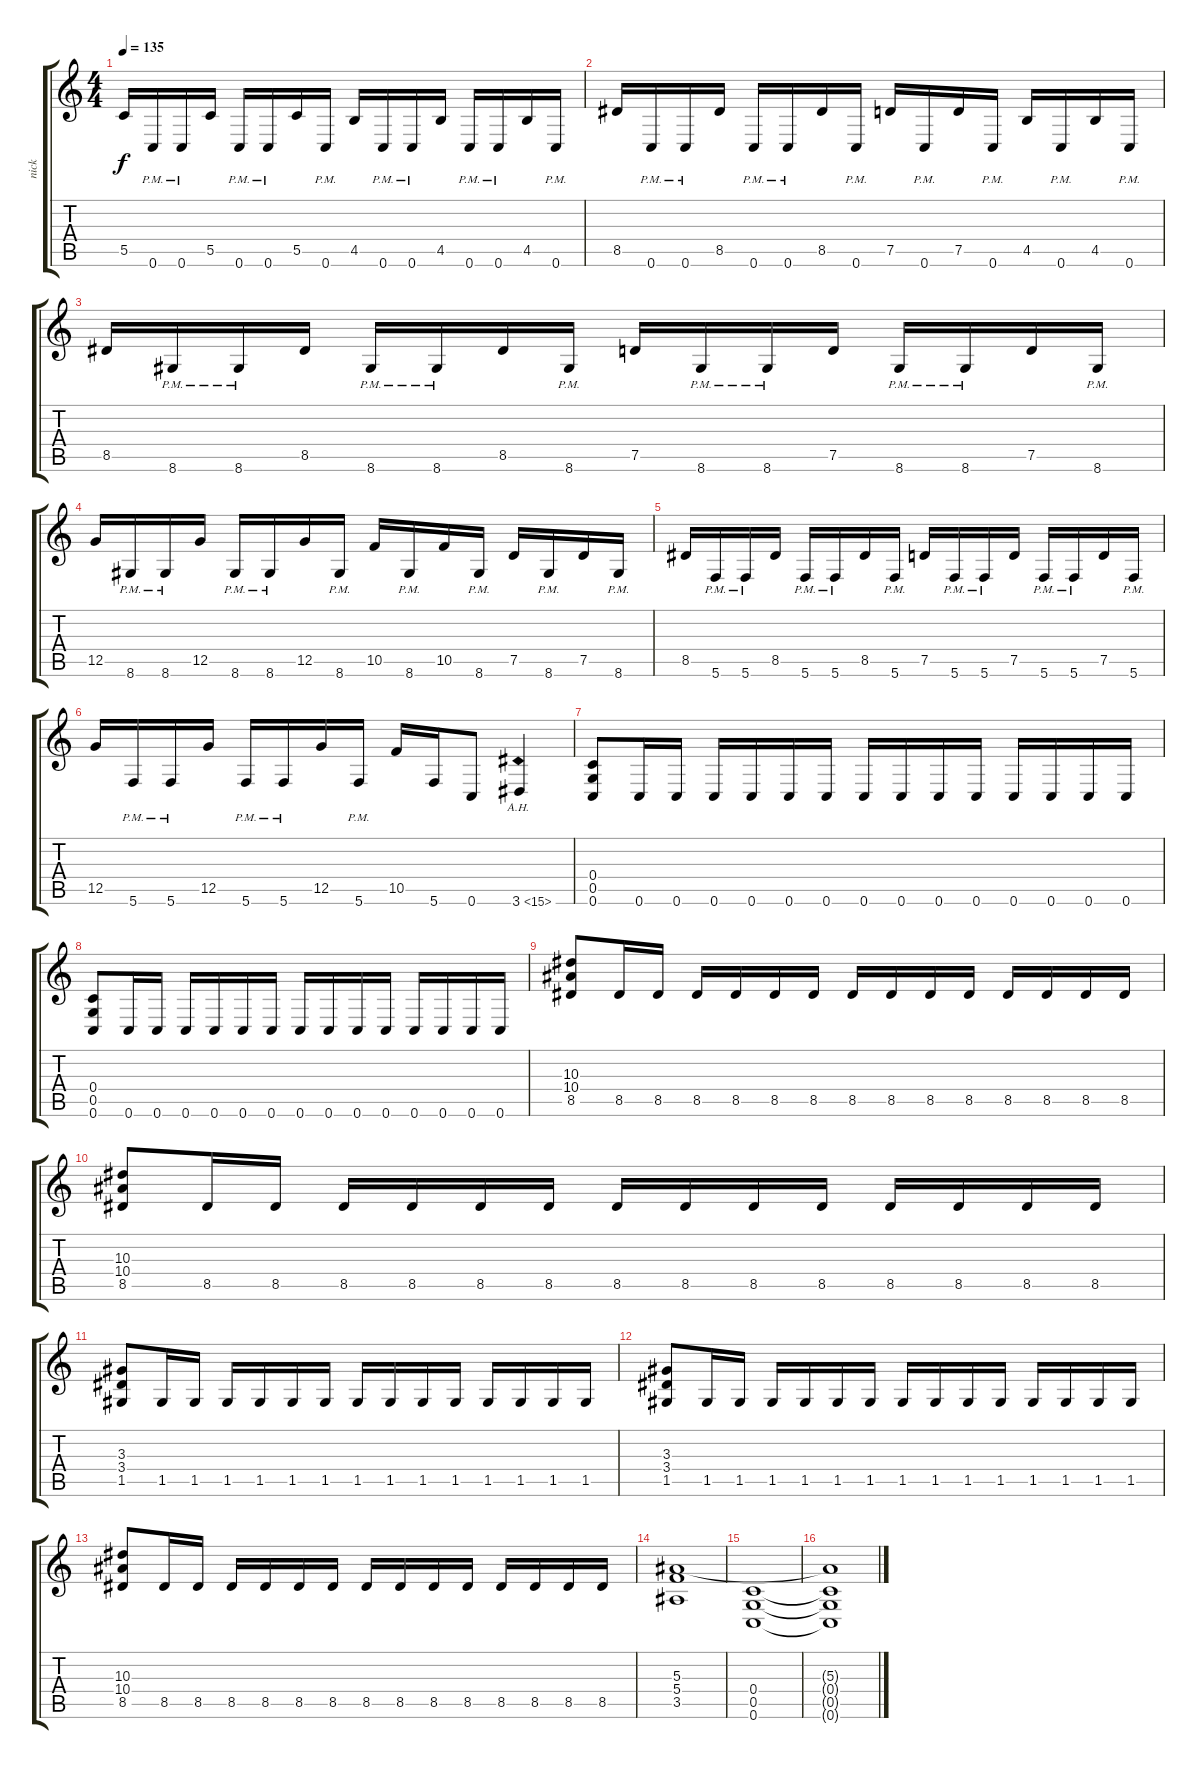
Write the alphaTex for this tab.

\track ("nick" "nick") {instrument distortionguitar}
\staff {score tabs}
\tuning (D4 A3 F3 C3 G2 C2) {hide}
\ts (4 4)
\tempo 135
\clef g2
\ks c
5.5.16{dy f} 0.6{pm}.16 0.6{pm}.16 5.5.16 0.6{pm}.16 0.6{pm}.16 5.5.16 0.6{pm}.16 4.5.16 0.6{pm}.16 0.6{pm}.16 4.5.16 0.6{pm}.16 0.6{pm}.16 4.5.16 0.6{pm}.16 |
8.5.16 0.6{pm}.16 0.6{pm}.16 8.5.16 0.6{pm}.16 0.6{pm}.16 8.5.16 0.6{pm}.16 7.5.16 0.6{pm}.16 7.5.16 0.6{pm}.16 4.5.16 0.6{pm}.16 4.5.16 0.6{pm}.16 |
8.5.16 8.6{pm}.16 8.6{pm}.16 8.5.16 8.6{pm}.16 8.6{pm}.16 8.5.16 8.6{pm}.16 7.5.16 8.6{pm}.16 8.6{pm}.16 7.5.16 8.6{pm}.16 8.6{pm}.16 7.5.16 8.6{pm}.16 |
12.5.16 8.6{pm}.16 8.6{pm}.16 12.5.16 8.6{pm}.16 8.6{pm}.16 12.5.16 8.6{pm}.16 10.5.16 8.6{pm}.16 10.5.16 8.6{pm}.16 7.5.16 8.6{pm}.16 7.5.16 8.6{pm}.16 |
8.5.16 5.6{pm}.16 5.6{pm}.16 8.5.16 5.6{pm}.16 5.6{pm}.16 8.5.16 5.6{pm}.16 7.5.16 5.6{pm}.16 5.6{pm}.16 7.5.16 5.6{pm}.16 5.6{pm}.16 7.5.16 5.6{pm}.16 |
12.5.16 5.6{pm}.16 5.6{pm}.16 12.5.16 5.6{pm}.16 5.6{pm}.16 12.5.16 5.6{pm}.16 10.5.16 5.6.16 0.6.8 3.6{ah 12}.4 |
(0.4 0.5 0.6).8 0.6.16 0.6.16 0.6.16 0.6.16 0.6.16 0.6.16 0.6.16 0.6.16 0.6.16 0.6.16 0.6.16 0.6.16 0.6.16 0.6.16 |
(0.4 0.5 0.6).8 0.6.16 0.6.16 0.6.16 0.6.16 0.6.16 0.6.16 0.6.16 0.6.16 0.6.16 0.6.16 0.6.16 0.6.16 0.6.16 0.6.16 |
(10.3 10.4 8.5).8 8.5.16 8.5.16 8.5.16 8.5.16 8.5.16 8.5.16 8.5.16 8.5.16 8.5.16 8.5.16 8.5.16 8.5.16 8.5.16 8.5.16 |
(10.3 10.4 8.5).8 8.5.16 8.5.16 8.5.16 8.5.16 8.5.16 8.5.16 8.5.16 8.5.16 8.5.16 8.5.16 8.5.16 8.5.16 8.5.16 8.5.16 |
(3.3 3.4 1.5).8 1.5.16 1.5.16 1.5.16 1.5.16 1.5.16 1.5.16 1.5.16 1.5.16 1.5.16 1.5.16 1.5.16 1.5.16 1.5.16 1.5.16 |
(3.3 3.4 1.5).8 1.5.16 1.5.16 1.5.16 1.5.16 1.5.16 1.5.16 1.5.16 1.5.16 1.5.16 1.5.16 1.5.16 1.5.16 1.5.16 1.5.16 |
(10.3 10.4 8.5).8 8.5.16 8.5.16 8.5.16 8.5.16 8.5.16 8.5.16 8.5.16 8.5.16 8.5.16 8.5.16 8.5.16 8.5.16 8.5.16 8.5.16 |
(5.3 5.4 3.5).1 |
(0.4 0.5 0.6).1 |
(5.3{t} 0.4{t} 0.5{t} 0.6{t}).1
